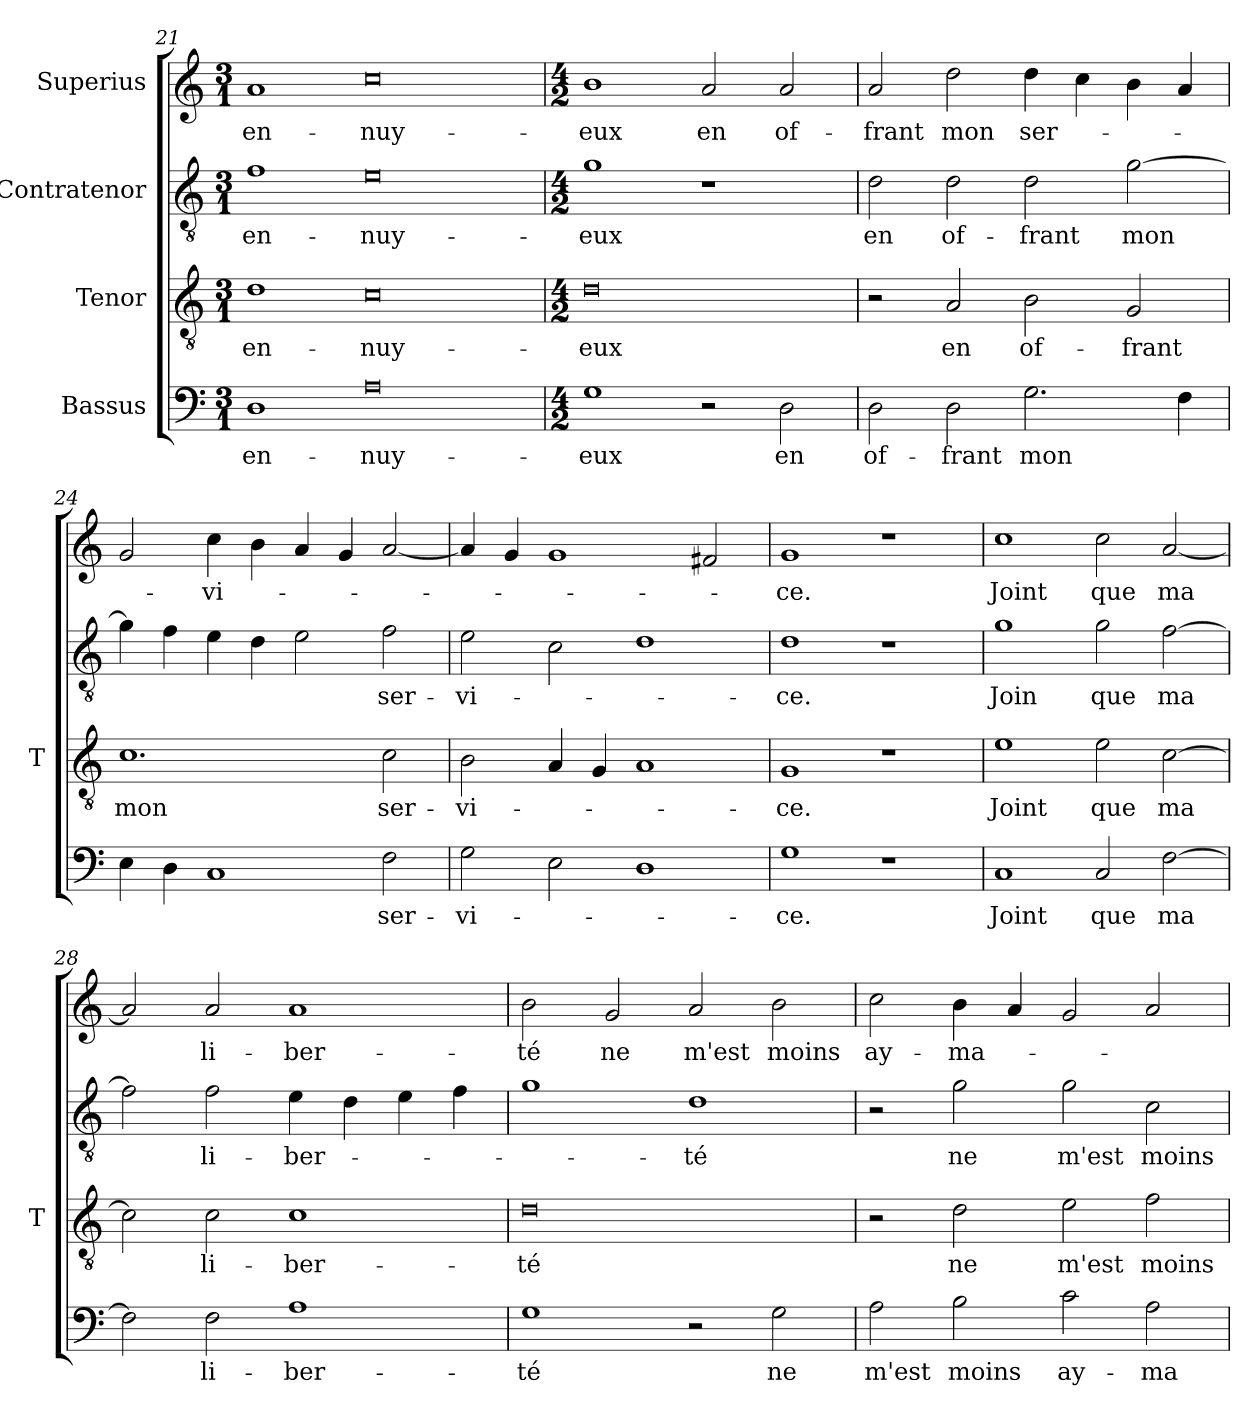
**kern	**text	**kern	**text	**kern	**text	**kern	**text
*part4	*part4	*part3	*part3	*part2	*part2	*part1	*part1
*staff4	*staff4	*staff3	*staff3	*staff2	*staff2	*staff1	*staff1
*I"Bassus	*	*I"Tenor	*	*I"Contratenor	*	*I"Superius	*
*	*	*I'T	*	*	*	*	*
*clefF4	*	*clefGv2	*	*clefGv2	*	*clefG2	*
*k[]	*	*k[]	*	*k[]	*	*k[]	*
*M3/1	*	*M3/1	*	*M3/1	*	*M3/1	*
=21	=21	=21	=21	=21	=21	=21	=21
1D	en-	1d	en-	1f	en-	1a	en-
0A	nuy-	0c	nuy-	0e	nuy-	0cc	nuy-
=22	=22	=22	=22	=22	=22	=22	=22
*M4/2	*	*M4/2	*	*M4/2	*	*M4/2	*
1G	-eux	0d	-eux	1g	-eux	1b	-eux
2r	.	.	.	1r	.	2a	-en
2D	-en	.	.	.	.	2a	of-
=23	=23	=23	=23	=23	=23	=23	=23
2D	of-	2r	.	2d	-en	2a	-frant
2D	-frant	2A	-en	2d	of-	2dd	-mon
2.G	-mon	2B	of-	2d	-frant	4dd	ser-
.	.	.	.	.	.	4cc	.
.	.	2G	-frant	[2g	-mon	4b	.
4F	.	.	.	.	.	4a	.
=24	=24	=24	=24	=24	=24	=24	=24
4E	.	1.c	-mon	4g]	.	2g	.
4D	.	.	.	4f	.	.	.
1C	.	.	.	4e	.	4cc	vi-
.	.	.	.	4d	.	4b	.
.	.	.	.	2e	.	4a	.
.	.	.	.	.	.	4g	.
2F	ser-	2c	ser-	2f	ser-	[2a	.
=25	=25	=25	=25	=25	=25	=25	=25
2G	vi-	2B	vi-	2e	vi-	4a]	.
.	.	.	.	.	.	4g	.
2E	.	4A	.	2c	.	1g	.
.	.	4G	.	.	.	.	.
1D	.	1A	.	1d	.	.	.
.	.	.	.	.	.	2f#X	.
=26	=26	=26	=26	=26	=26	=26	=26
1G	-ce.	1G	-ce.	1d	-ce.	1g	-ce.
1r	.	1r	.	1r	.	1r	.
=27	=27	=27	=27	=27	=27	=27	=27
1C	-Joint	1e	-Joint	1g	-Join	1cc	-Joint
2C	-que	2e	-que	2g	-que	2cc	-que
[2F	-ma	[2c	-ma	[2f	-ma	[2a	-ma
=28	=28	=28	=28	=28	=28	=28	=28
2F]	.	2c]	.	2f]	.	2a]	.
2F	li-	2c	li-	2f	li-	2a	li-
1A	ber-	1c	ber-	4e	ber-	1a	ber-
.	.	.	.	4d	.	.	.
.	.	.	.	4e	.	.	.
.	.	.	.	4f	.	.	.
=29	=29	=29	=29	=29	=29	=29	=29
1G	-té	0d	-té	1g	.	2b	-té
.	.	.	.	.	.	2g	-ne
2r	.	.	.	1d	-té	2a	-m'est
2G	-ne	.	.	.	.	2b	-moins
=30	=30	=30	=30	=30	=30	=30	=30
2A	-m'est	2r	.	2r	.	2cc	ay-
2B	-moins	2d	-ne	2g	-ne	4b	ma-
.	.	.	.	.	.	4a	.
2c	ay-	2e	-m'est	2g	-m'est	2g	.
2A	ma-	2f	-moins	2c	-moins	2a	.
=	=	=	=	=	=	=	=
*-	*-	*-	*-	*-	*-	*-	*-
